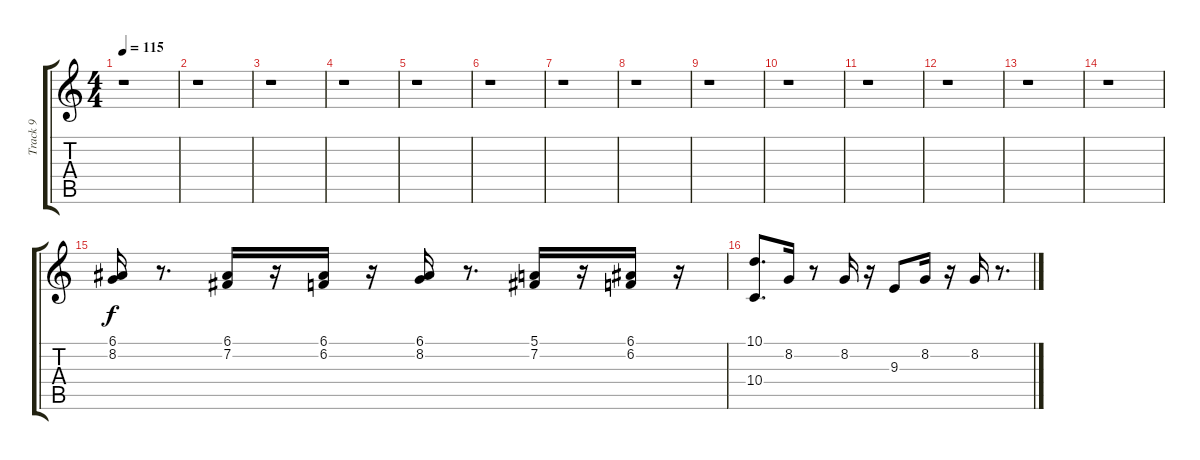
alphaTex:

\track ("Track 9" "Track 9") {instrument trumpet}
\staff {score tabs}
\tuning (E4 B3 G3 D3 A2 E2) {hide}
\ts (4 4)
\tempo 115
\clef g2
\ks c
r.1{dy f} |
r.1 |
r.1 |
r.1 |
r.1 |
r.1 |
r.1 |
r.1 |
r.1 |
r.1 |
r.1 |
r.1 |
r.1 |
r.1 |
(6.1 8.2).16 r.8{d} (6.1 7.2).16 r.16 (6.1 6.2).16 r.16 (6.1 8.2).16 r.8{d} (5.1 7.2).16 r.16 (6.1 6.2).16 r.16 |
(10.1 10.4).8{d} 8.2.16 r.8 8.2.16 r.16 9.3.8 8.2.16 r.16 8.2.16 r.8{d}
